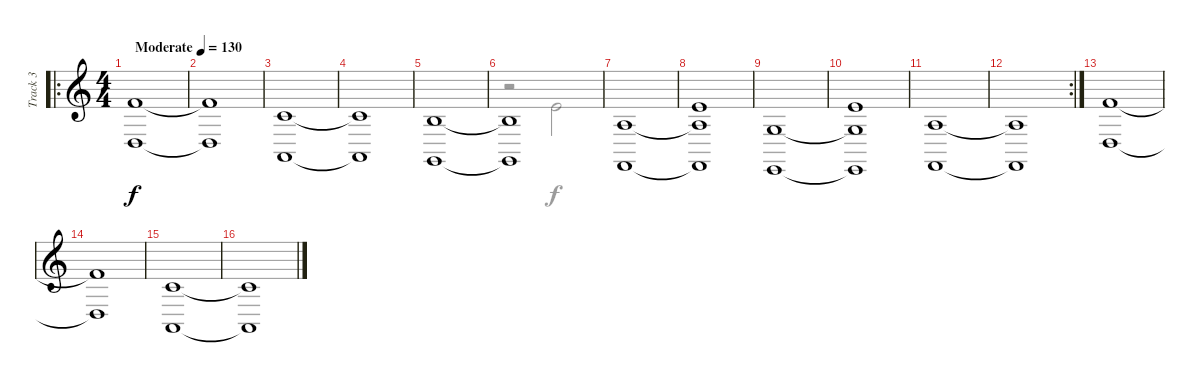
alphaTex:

\track ("Track 3" "Track 3") {instrument fx6goblins}
\staff {score}
\tuning (E4 B3 G3 D3 A2 E2) {hide}
\voice
\ro
\ts (4 4)
\tempo (130 "Moderate")
\clef g2
\ks c
(1.1 0.4).1{dy f instrument fx6goblins} |
(1.1{t} 0.4{t}).1 |
(1.2 0.5).1 |
(1.2{t} 0.5{t}).1 |
(0.2 3.6).1 |
(0.2{t} 3.6{t}).1 |
(2.3 1.6).1 |
(0.1 2.3{t} 1.6{t}).1 |
(0.3 0.6).1 |
(0.1 0.3{t} 0.6{t}).1 |
(2.3 1.6).1 |
\rc 2
(2.3{t} 1.6{t}).1 |
(1.1 0.4).1 |
(1.1{t} 0.4{t}).1 |
(1.2 0.5).1 |
(1.2{t} 0.5{t}).1
\voice
\clef g2
\ottava regular
\simile none
\ks c
|
|
|
|
|
r.2 0.1.2 |
|
|
|
|
|
|
|
|
|
